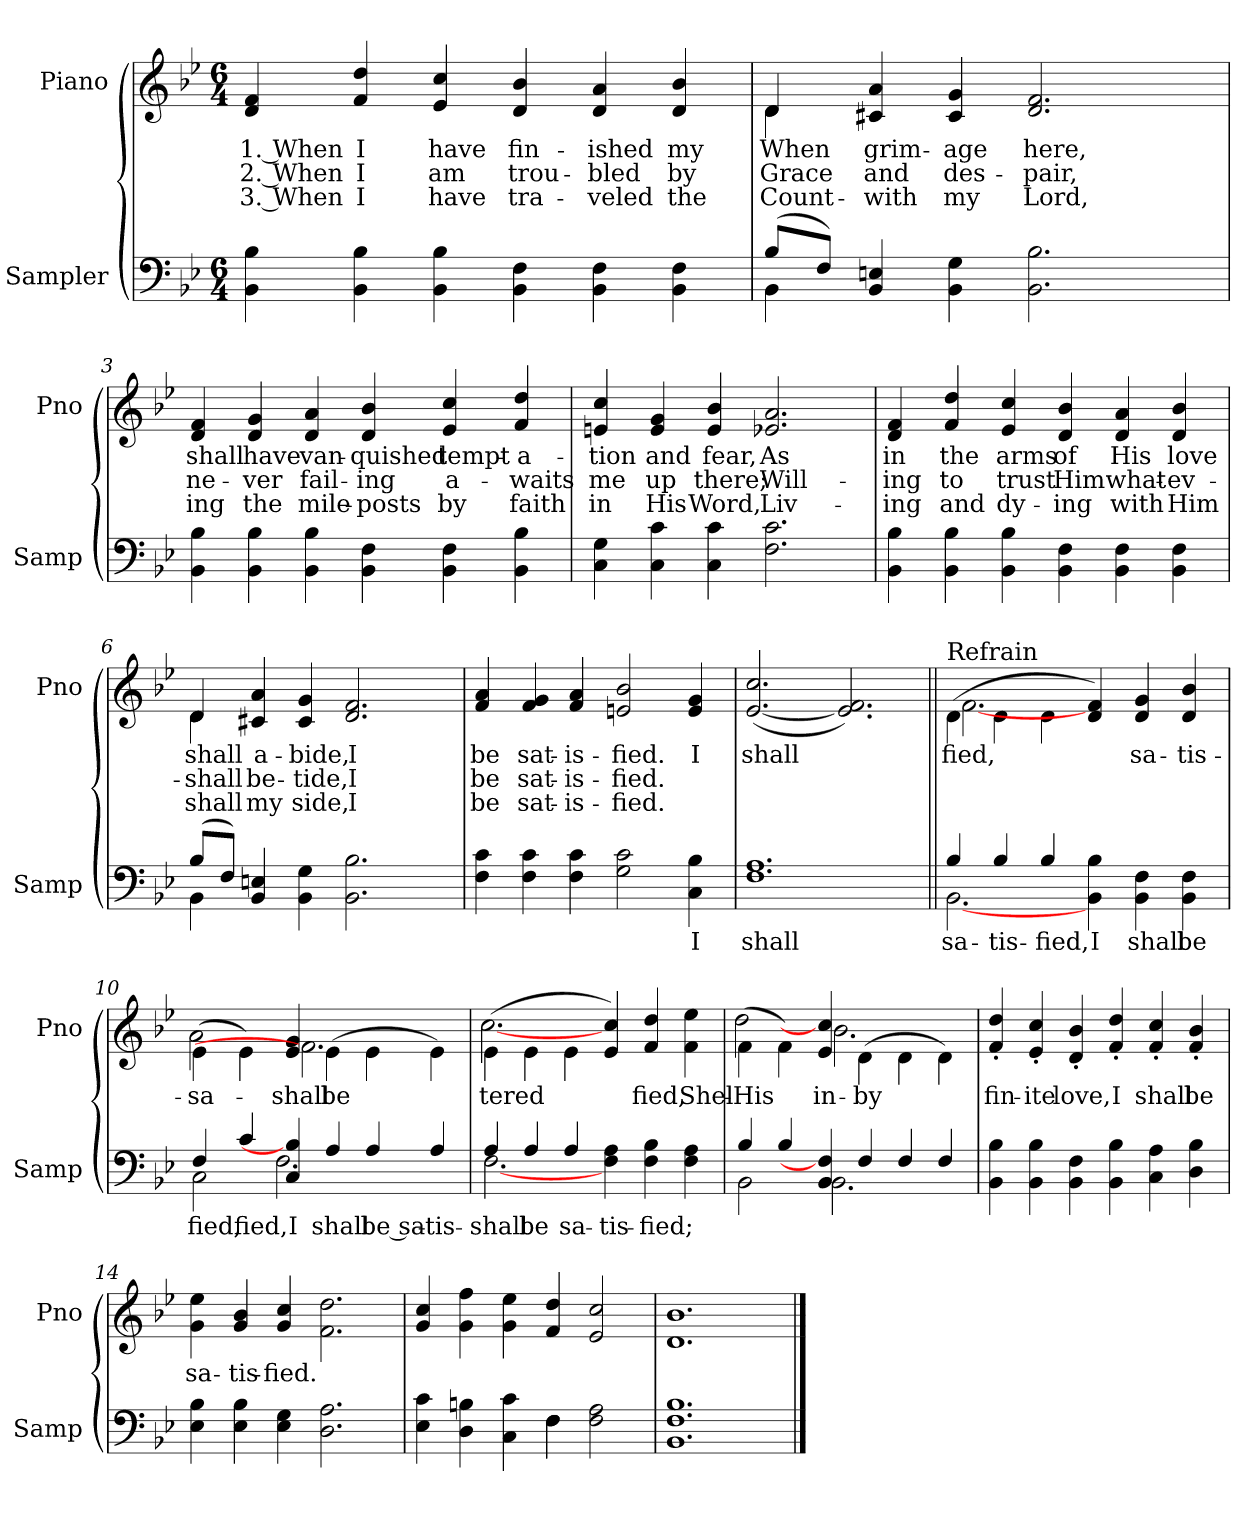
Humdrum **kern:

**kern	**text	**kern	**text	**text	**text
*part2	*part2	*part1	*part1	*part1	*part1
*staff2	*staff2	*staff1	*staff1	*staff1	*staff1
*I"Sampler	*	*I"Piano	*	*	*
*I'Samp	*	*I'Pno	*	*	*
*clefF4	*	*clefG2	*	*	*
*k[b-e-]	*	*k[b-e-]	*	*	*
*B-:	*	*B-:	*	*	*
*M6/4	*	*M6/4	*	*	*
=1	=1	=1	=1	=1	=1
4BB- 4B-	.	4d 4f	1. When	2. When	3. When
4BB- 4B-	.	4f 4dd	I	I	I
4BB- 4B-	.	4e- 4cc	have	am	have
4BB- 4F	.	4d 4b-	fin-	trou-	tra-
4BB- 4F	.	4d 4a	-ished	-bled	-veled
4BB- 4F	.	4d 4b-	my	by	the
=2	=2	=2	=2	=2	=2
*^	*	*^	*	*	*
(8B-/L	4BB-	.	4d/	4d	When	Grace	Count-
8F/J)	.	.	.	.	.	.	.
4BB- 4En	1ryy	.	4c#X 4a	1ryy	-grim-	and	with
4BB- 4G	.	.	4c# 4g	.	-age	des-	my
2.BB- 2.B-	.	.	2.d 2.f	.	here,	-pair,	Lord,
.	4ryy	.	.	4ryy	.	.	.
*v	*v	*	*	*	*	*	*
*	*	*v	*v	*	*	*
=3	=3	=3	=3	=3	=3
4BB- 4B-	.	4d 4f	shall	ne-	-ing
4BB- 4B-	.	4d 4g	have	-ver	the
4BB- 4B-	.	4d 4a	van-	fail-	mile-
4BB- 4F	.	4d 4b-	-quished	-ing	-posts
4BB- 4F	.	4e- 4cc	tempt-	a-	by
4BB- 4B-	.	4f 4dd	-a-	-waits	faith
=4	=4	=4	=4	=4	=4
4C 4G	.	4en 4cc	-tion	me	in
4C 4c	.	4e 4g	and	up	His
4C 4c	.	4e 4b-	fear,	there;	Word,
2.F 2.c	.	2.e-X 2.a	As	Will-	Liv-
=5	=5	=5	=5	=5	=5
4BB- 4B-	.	4d 4f	in	-ing	-ing
4BB- 4B-	.	4f 4dd	the	to	and
4BB- 4B-	.	4e- 4cc	arms	trust	dy-
4BB- 4F	.	4d 4b-	of	Him	-ing
4BB- 4F	.	4d 4a	His	what-	with
4BB- 4F	.	4d 4b-	love	-ev-	Him
=6	=6	=6	=6	=6	=6
*^	*	*^	*	*	*
(8B-/L	4BB-	.	4d/	4d	shall	shall	shall
8F/J)	.	.	.	.	.	.	.
4BB- 4En	1ryy	.	4c#X 4a	1ryy	a-	be-	my
4BB- 4G	.	.	4c# 4g	.	-bide,	-tide,	side,
2.BB- 2.B-	.	.	2.d 2.f	.	I	I	I
.	4ryy	.	.	4ryy	.	.	.
*v	*v	*	*	*	*	*	*
*	*	*v	*v	*	*	*
=7	=7	=7	=7	=7	=7
4F 4c	.	4f 4a	be	be	be
4F 4c	.	4f 4g	sat-	sat-	sat-
4F 4c	.	4f 4a	-is-	-is-	-is-
2G 2c	.	2en 2b-	-fied.	-fied.	-fied.
4C 4B-	I	4e 4g	I	.	.
=8	=8	=8	=8	=8	=8
1.F 1.A	shall	([2.e- 2.cc	shall	.	.
.	.	2.e-] 2.f)	.	.	.
=9||	=9||	=9||	=9||	=9||	=9||
*^	*	*^	*	*	*
!	!	!	!LO:TX:t=Refrain	!	!	!	!
4B-/	[2.BB-	sa-	(4d\	[2.f	-fied,	.	.
4B-/	.	-tis-	4d\	.	.	.	.
4B-/	.	-fied,	4d\	.	.	.	.
4BB- 4B-	2.ryy	I	4d 4f)	2.ryy	.	.	.
4BB- 4F	.	shall	4d 4g	.	sa-	.	.
4BB- 4F	.	be	4d 4b-	.	-tis-	.	.
=10	=10	=10	=10	=10	=10	=10	=10
4F/	2C	-fied,	(4e-\	2a	sa-	.	.
4c/	.	-fied,	4e-\)	.	.	.	.
4C 4B-]	2.F	I	4e- 4g	2.f]	shall	.	.
4A/	.	shall	(4e-\	.	be	.	.
4A/	.	be sa-	4e-\	.	.	.	.
4A/	4ryy	-tis-	4e-\)	4ryy	.	.	.
=11	=11	=11	=11	=11	=11	=11	=11
4A/	[2.F	shall	(4e-\	[2.cc	-tered	.	.
4A/	.	be	4e-\	.	.	.	.
4A/	.	sa-	4e-\	.	.	.	.
4F 4A	2.ryy	-tis-	4e- 4cc)	2.ryy	.	.	.
4F 4B-	.	-fied;	4f 4dd	.	-fied,	.	.
4F 4A	.	.	4f 4ee-	.	Shel-	.	.
=12	=12	=12	=12	=12	=12	=12	=12
4B-/	2BB-	.	(4f\	2dd	His	.	.
4B-/	.	.	4f\)	.	.	.	.
4BB- 4F]	2.BB-	.	4e- 4cc]	2.b-	in-	.	.
4F/	.	.	(4d\	.	by	.	.
4F/	.	.	4d\	.	.	.	.
4F/	4ryy	.	4d\)	4ryy	.	.	.
*v	*v	*	*	*	*	*	*
*	*	*v	*v	*	*	*
=13	=13	=13	=13	=13	=13
4BB- 4B-	.	4f' 4dd'	-fin-	.	.
4BB- 4B-	.	4e-' 4cc'	-ite	.	.
4BB- 4F	.	4d' 4b-'	love,	.	.
4BB- 4B-	.	4f' 4dd'	I	.	.
4C 4A	.	4f' 4cc'	shall	.	.
4D 4B-	.	4f' 4b-'	be	.	.
=14	=14	=14	=14	=14	=14
4E- 4B-	.	4g 4ee-	sa-	.	.
4E- 4B-	.	4g 4b-	-tis-	.	.
4E- 4G	.	4g 4cc	-fied.	.	.
2.D 2.A	.	2.f\ 2.dd\	.	.	.
=15	=15	=15	=15	=15	=15
*^	*	*	*	*	*
4E- 4c	2.ryy	.	4g 4cc	.	.	.
4D 4Bn	.	.	4g 4ff	.	.	.
4C 4c	.	.	4g 4ee-	.	.	.
4F\	4F	.	4f 4dd	.	.	.
2F 2A	2ryy	.	2e- 2cc	.	.	.
*v	*v	*	*	*	*	*
=16	=16	=16	=16	=16	=16
1.BB- 1.F 1.B-	.	1.d 1.b-	.	.	.
==	==	==	==	==	==
*-	*-	*-	*-	*-	*-
